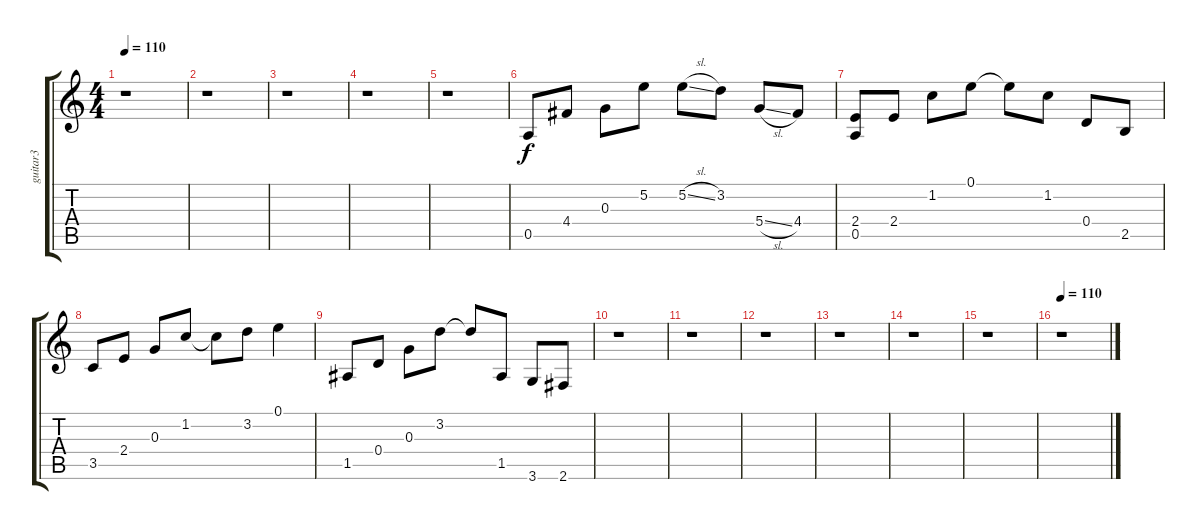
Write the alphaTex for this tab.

\track ("guitar3" "guitar3") {instrument acousticguitarnylon}
\staff {score tabs}
\tuning (E4 B3 G3 D3 A2 E2) {hide}
\ts (4 4)
\tempo 110
\clef g2
\ks c
r.1{dy f} |
r.1 |
r.1 |
r.1 |
r.1 |
0.5.8 4.4.8 0.3.8 5.2.8 5.2{sl}.8 3.2.8 5.4{sl}.8 4.4.8 |
(2.4 0.5).8 2.4.8 1.2.8 0.1.8 0.1{t}.8 1.2.8 0.4.8 2.5.8 |
3.5.8 2.4.8 0.3.8 1.2.8 1.2{t}.8 3.2.8 0.1.4 |
1.5.8 0.4.8 0.3.8 3.2.8 3.2{t}.8 1.5.8 3.6.8 2.6.8 |
r.1 |
r.1 |
r.1 |
r.1 |
r.1 |
r.1 |
\tempo 110
r.1
